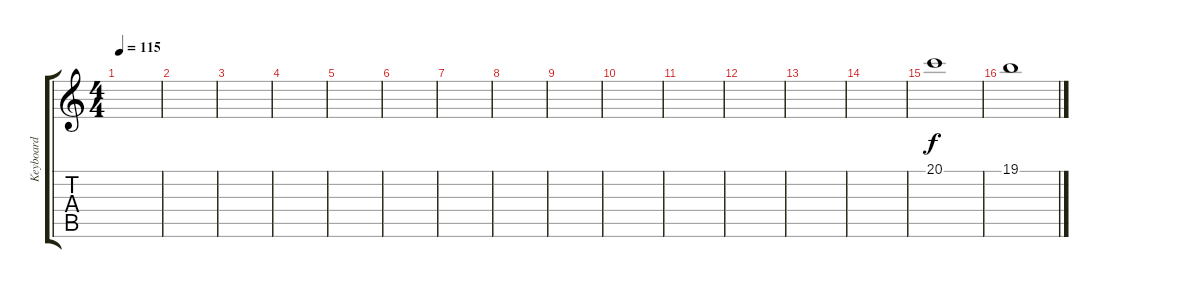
\track ("Keyboard" "Keyboard") {instrument acousticgrandpiano}
\staff {score tabs}
\tuning (E4 B3 G3 D3 A2 E2) {hide}
\ts (4 4)
\tempo 115
\clef g2
\ks c
|
|
|
|
|
|
|
|
|
|
|
|
|
|
20.1.1 |
19.1.1
